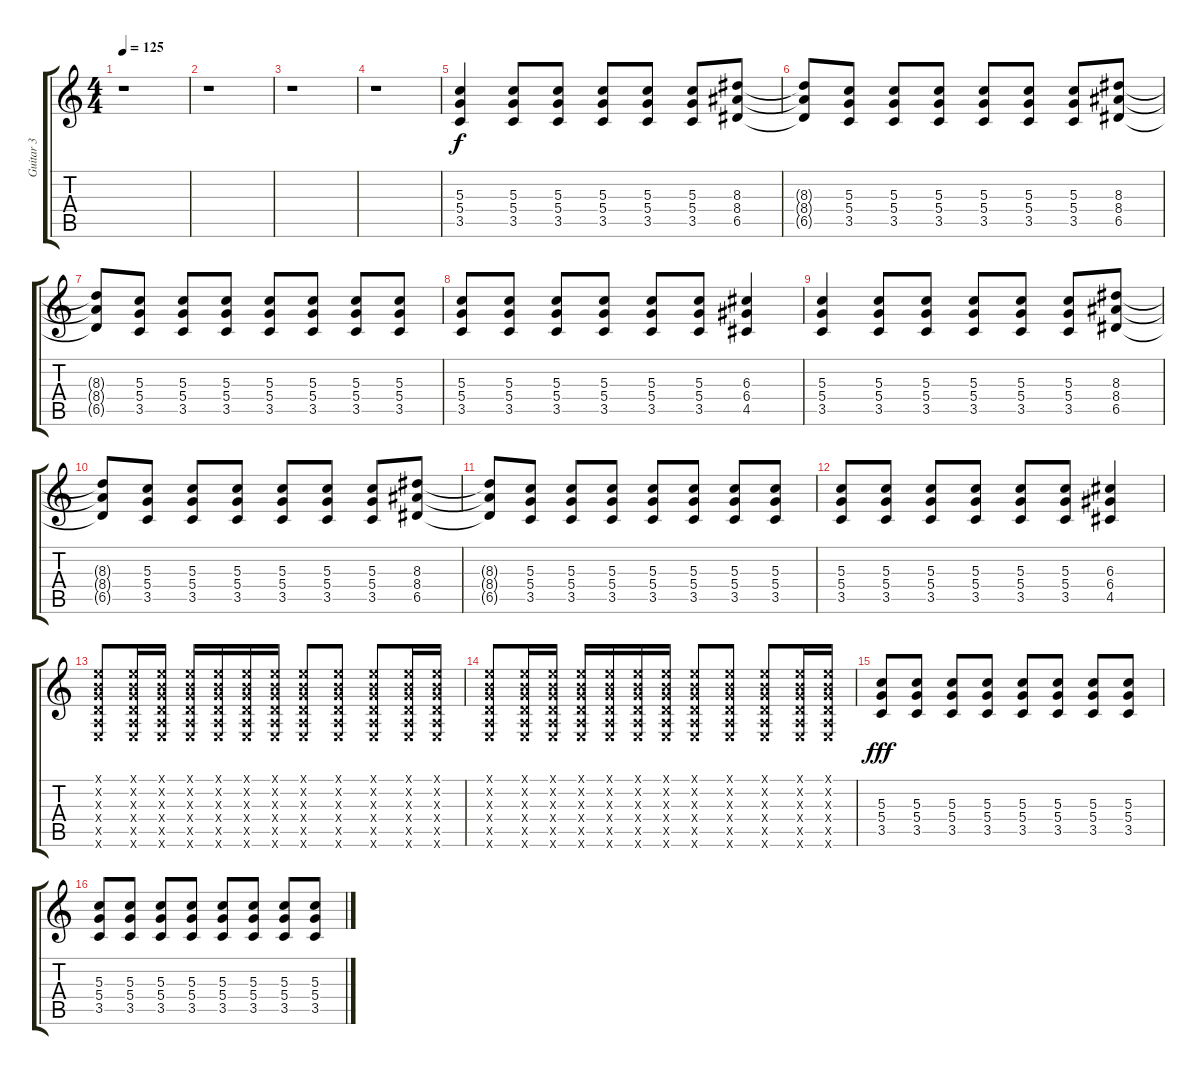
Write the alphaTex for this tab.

\track ("Guitar 3" "Guitar 3") {instrument distortionguitar}
\staff {score tabs}
\tuning (E4 B3 G3 D3 A2 E2) {hide}
\ts (4 4)
\tempo 125
\clef g2
\ks c
r.1{dy fff} |
r.1 |
r.1 |
r.1 |
(5.3 5.4 3.5).4{dy f} (5.3 5.4 3.5).8 (5.3 5.4 3.5).8 (5.3 5.4 3.5).8 (5.3 5.4 3.5).8 (5.3 5.4 3.5).8 (8.3 8.4 6.5).8 |
(8.3{t} 8.4{t} 6.5{t}).8 (5.3 5.4 3.5).8 (5.3 5.4 3.5).8 (5.3 5.4 3.5).8 (5.3 5.4 3.5).8 (5.3 5.4 3.5).8 (5.3 5.4 3.5).8 (8.3 8.4 6.5).8 |
(8.3{t} 8.4{t} 6.5{t}).8 (5.3 5.4 3.5).8 (5.3 5.4 3.5).8 (5.3 5.4 3.5).8 (5.3 5.4 3.5).8 (5.3 5.4 3.5).8 (5.3 5.4 3.5).8 (5.3 5.4 3.5).8 |
(5.3 5.4 3.5).8 (5.3 5.4 3.5).8 (5.3 5.4 3.5).8 (5.3 5.4 3.5).8 (5.3 5.4 3.5).8 (5.3 5.4 3.5).8 (6.3 6.4 4.5).4 |
(5.3 5.4 3.5).4 (5.3 5.4 3.5).8 (5.3 5.4 3.5).8 (5.3 5.4 3.5).8 (5.3 5.4 3.5).8 (5.3 5.4 3.5).8 (8.3 8.4 6.5).8 |
(8.3{t} 8.4{t} 6.5{t}).8 (5.3 5.4 3.5).8 (5.3 5.4 3.5).8 (5.3 5.4 3.5).8 (5.3 5.4 3.5).8 (5.3 5.4 3.5).8 (5.3 5.4 3.5).8 (8.3 8.4 6.5).8 |
(8.3{t} 8.4{t} 6.5{t}).8 (5.3 5.4 3.5).8 (5.3 5.4 3.5).8 (5.3 5.4 3.5).8 (5.3 5.4 3.5).8 (5.3 5.4 3.5).8 (5.3 5.4 3.5).8 (5.3 5.4 3.5).8 |
(5.3 5.4 3.5).8 (5.3 5.4 3.5).8 (5.3 5.4 3.5).8 (5.3 5.4 3.5).8 (5.3 5.4 3.5).8 (5.3 5.4 3.5).8 (6.3 6.4 4.5).4 |
(0.1{x} 0.2{x} 0.3{x} 0.4{x} 0.5{x} 0.6{x}).8 (0.1{x} 0.2{x} 0.3{x} 0.4{x} 0.5{x} 0.6{x}).16 (0.1{x} 0.2{x} 0.3{x} 0.4{x} 0.5{x} 0.6{x}).16 (0.1{x} 0.2{x} 0.3{x} 0.4{x} 0.5{x} 0.6{x}).16 (0.1{x} 0.2{x} 0.3{x} 0.4{x} 0.5{x} 0.6{x}).16 (0.1{x} 0.2{x} 0.3{x} 0.4{x} 0.5{x} 0.6{x}).16 (0.1{x} 0.2{x} 0.3{x} 0.4{x} 0.5{x} 0.6{x}).16 (0.1{x} 0.2{x} 0.3{x} 0.4{x} 0.5{x} 0.6{x}).8 (0.1{x} 0.2{x} 0.3{x} 0.4{x} 0.5{x} 0.6{x}).8 (0.1{x} 0.2{x} 0.3{x} 0.4{x} 0.5{x} 0.6{x}).8 (0.1{x} 0.2{x} 0.3{x} 0.4{x} 0.5{x} 0.6{x}).16 (0.1{x} 0.2{x} 0.3{x} 0.4{x} 0.5{x} 0.6{x}).16 |
(0.1{x} 0.2{x} 0.3{x} 0.4{x} 0.5{x} 0.6{x}).8 (0.1{x} 0.2{x} 0.3{x} 0.4{x} 0.5{x} 0.6{x}).16 (0.1{x} 0.2{x} 0.3{x} 0.4{x} 0.5{x} 0.6{x}).16 (0.1{x} 0.2{x} 0.3{x} 0.4{x} 0.5{x} 0.6{x}).16 (0.1{x} 0.2{x} 0.3{x} 0.4{x} 0.5{x} 0.6{x}).16 (0.1{x} 0.2{x} 0.3{x} 0.4{x} 0.5{x} 0.6{x}).16 (0.1{x} 0.2{x} 0.3{x} 0.4{x} 0.5{x} 0.6{x}).16 (0.1{x} 0.2{x} 0.3{x} 0.4{x} 0.5{x} 0.6{x}).8 (0.1{x} 0.2{x} 0.3{x} 0.4{x} 0.5{x} 0.6{x}).8 (0.1{x} 0.2{x} 0.3{x} 0.4{x} 0.5{x} 0.6{x}).8 (0.1{x} 0.2{x} 0.3{x} 0.4{x} 0.5{x} 0.6{x}).16 (0.1{x} 0.2{x} 0.3{x} 0.4{x} 0.5{x} 0.6{x}).16 |
(5.3 5.4 3.5).8{dy fff} (5.3 5.4 3.5).8 (5.3 5.4 3.5).8 (5.3 5.4 3.5).8 (5.3 5.4 3.5).8 (5.3 5.4 3.5).8 (5.3 5.4 3.5).8 (5.3 5.4 3.5).8 |
(5.3 5.4 3.5).8 (5.3 5.4 3.5).8 (5.3 5.4 3.5).8 (5.3 5.4 3.5).8 (5.3 5.4 3.5).8 (5.3 5.4 3.5).8 (5.3 5.4 3.5).8 (5.3 5.4 3.5).8
